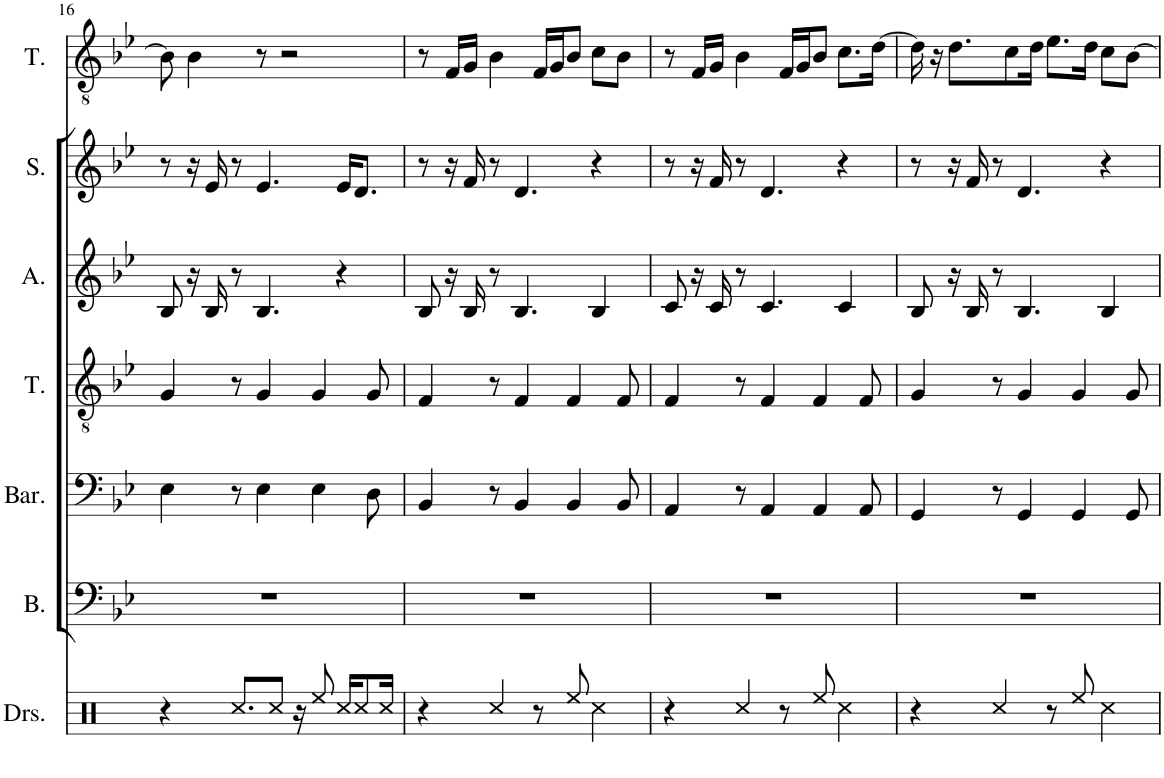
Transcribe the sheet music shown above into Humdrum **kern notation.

**kern	**kern	**kern	**kern	**kern	**kern	**kern
*part7	*part6	*part5	*part4	*part3	*part2	*part1
*staff7	*staff6	*staff5	*staff4	*staff3	*staff2	*staff1
*I"Drumset	*I"Bass	*I"Baritone	*I"Tenor	*I"Alto	*I"Soprano	*I"Tenor
*I'Drs.	*I'B.	*I'Bar.	*I'T.	*I'A.	*I'S.	*I'T.
!!LO:PB:g=z
*clefX	*clefF4	*clefF4	*clefGv2	*clefG2	*clefG2	*clefGv2
*k[]	*k[b-e-]	*k[b-e-]	*k[b-e-]	*k[b-e-]	*k[b-e-]	*k[b-e-]
*M4/4	*M4/4	*M4/4	*M4/4	*M4/4	*M4/4	*M4/4
=16	=16	=16	=16	=16	=16	=16
4r	1r	4E-\	4G/	8B-/	8r	8B-\]
.	.	.	.	16r	16r	4B-\
.	.	.	.	16B-/	16e-/	.
8.Rcc/L	.	8r	8r	8r	8r	.
.	.	4E-\	4G/	4.B-/	4.e-/	8r
8Rcc/J	.	.	.	.	.	.
.	.	.	.	.	.	2r
16r	.	.	.	.	.	.
8Ree/	.	4E-\	4G/	.	.	.
16Rcc/KL	.	.	.	4r	16e-/KL	.
8Rcc/	.	.	.	.	8.d/J	.
.	.	8D\	8G/	.	.	.
16Rcc/Jk	.	.	.	.	.	.
=17	=17	=17	=17	=17	=17	=17
4r	1r	4BB-/	4F/	8B-/	8r	8r
.	.	.	.	16r	16r	16F/LL
.	.	.	.	16B-/	16f/	16G/JJ
4Rcc/	.	8r	8r	8r	8r	4B-\
.	.	4BB-/	4F/	4.B-/	4.d/	.
8r	.	.	.	.	.	16F/LL
.	.	.	.	.	.	16G/J
8Ree/	.	4BB-/	4F/	.	.	8B-/J
4Rcc\	.	.	.	4B-/	4r	8c\L
.	.	8BB-/	8F/	.	.	8B-\J
=18	=18	=18	=18	=18	=18	=18
4r	1r	4AA/	4F/	8c/	8r	8r
.	.	.	.	16r	16r	16F/LL
.	.	.	.	16c/	16f/	16G/JJ
4Rcc/	.	8r	8r	8r	8r	4B-\
.	.	4AA/	4F/	4.c/	4.d/	.
8r	.	.	.	.	.	16F/LL
.	.	.	.	.	.	16G/J
8Ree/	.	4AA/	4F/	.	.	8B-/J
4Rcc\	.	.	.	4c/	4r	8.c\L
.	.	8AA/	8F/	.	.	.
.	.	.	.	.	.	[16d\Jk
=19	=19	=19	=19	=19	=19	=19
4r	1r	4GG/	4G/	8B-/	8r	16d\]
.	.	.	.	.	.	16r
.	.	.	.	16r	16r	8.d\L
.	.	.	.	16B-/	16f/	.
4Rcc/	.	8r	8r	8r	8r	.
.	.	.	.	.	.	8c\
.	.	4GG/	4G/	4.B-/	4.d/	.
.	.	.	.	.	.	16d\Jk
8r	.	.	.	.	.	8.e-\L
8Ree/	.	4GG/	4G/	.	.	.
.	.	.	.	.	.	16d\Jk
4Rcc\	.	.	.	4B-/	4r	8c\L
.	.	8GG/	8G/	.	.	[8B-\J
=	=	=	=	=	=	=
*-	*-	*-	*-	*-	*-	*-
